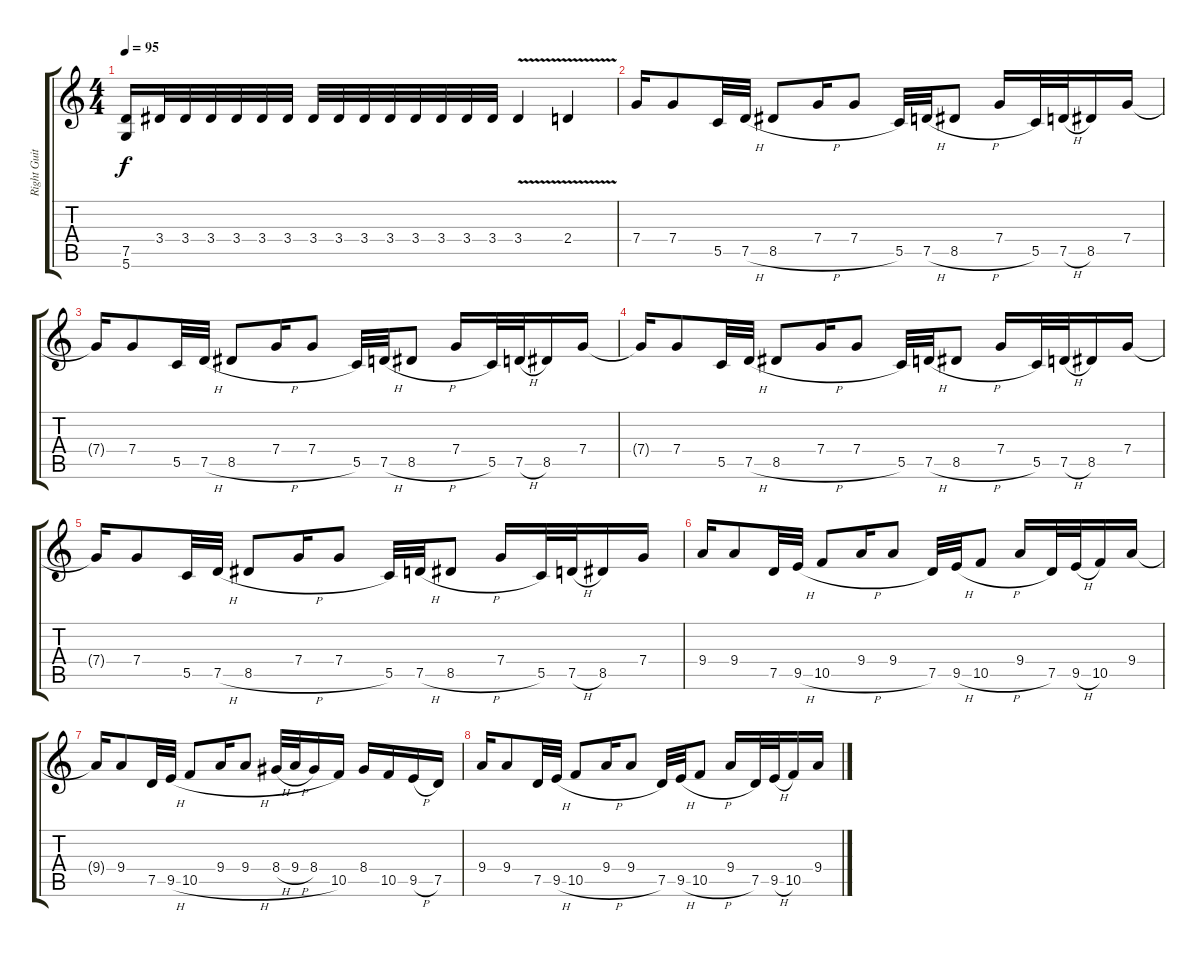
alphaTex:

\track ("Right Guitar" "Right Guit") {instrument distortionguitar}
\staff {score tabs}
\tuning (D4 A3 F3 C3 G2 D2) {hide}
\ts (4 4)
\tempo 95
\clef g2
\ks c
(7.5 5.6).16{dy f} 3.4.32 3.4.32 3.4.32 3.4.32 3.4.32 3.4.32 3.4.32 3.4.32 3.4.32 3.4.32 3.4.32 3.4.32 3.4.32 3.4.32 3.4{v}.4 2.4{v}.4 |
7.4.16 7.4.8 5.5.32 7.5{h}.32 8.5{h}.8 7.4.16 7.4.8 5.5.32 7.5{h}.32 8.5{h}.8 7.4.16 5.5.32 7.5{h}.32 8.5.16 7.4.16 |
7.4{t}.16 7.4.8 5.5.32 7.5{h}.32 8.5{h}.8 7.4.16 7.4.8 5.5.32 7.5{h}.32 8.5{h}.8 7.4.16 5.5.32 7.5{h}.32 8.5.16 7.4.16 |
7.4{t}.16 7.4.8 5.5.32 7.5{h}.32 8.5{h}.8 7.4.16 7.4.8 5.5.32 7.5{h}.32 8.5{h}.8 7.4.16 5.5.32 7.5{h}.32 8.5.16 7.4.16 |
7.4{t}.16 7.4.8 5.5.32 7.5{h}.32 8.5{h}.8 7.4.16 7.4.8 5.5.32 7.5{h}.32 8.5{h}.8 7.4.16 5.5.32 7.5{h}.32 8.5.16 7.4.16 |
9.4.16 9.4.8 7.5.32 9.5{h}.32 10.5{h}.8 9.4.16 9.4.8 7.5.32 9.5{h}.32 10.5{h}.8 9.4.16 7.5.32 9.5{h}.32 10.5.16 9.4.16 |
9.4{t}.16 9.4.8 7.5.32 9.5{h}.32 10.5{h}.8 9.4.16 9.4.8 8.4{h}.32 9.4{h}.32 8.4.16 10.5.16 8.4.16 10.5.16 9.5{h}.16 7.5.16 |
9.4.16 9.4.8 7.5.32 9.5{h}.32 10.5{h}.8 9.4.16 9.4.8 7.5.32 9.5{h}.32 10.5{h}.8 9.4.16 7.5.32 9.5{h}.32 10.5.16 9.4.16
